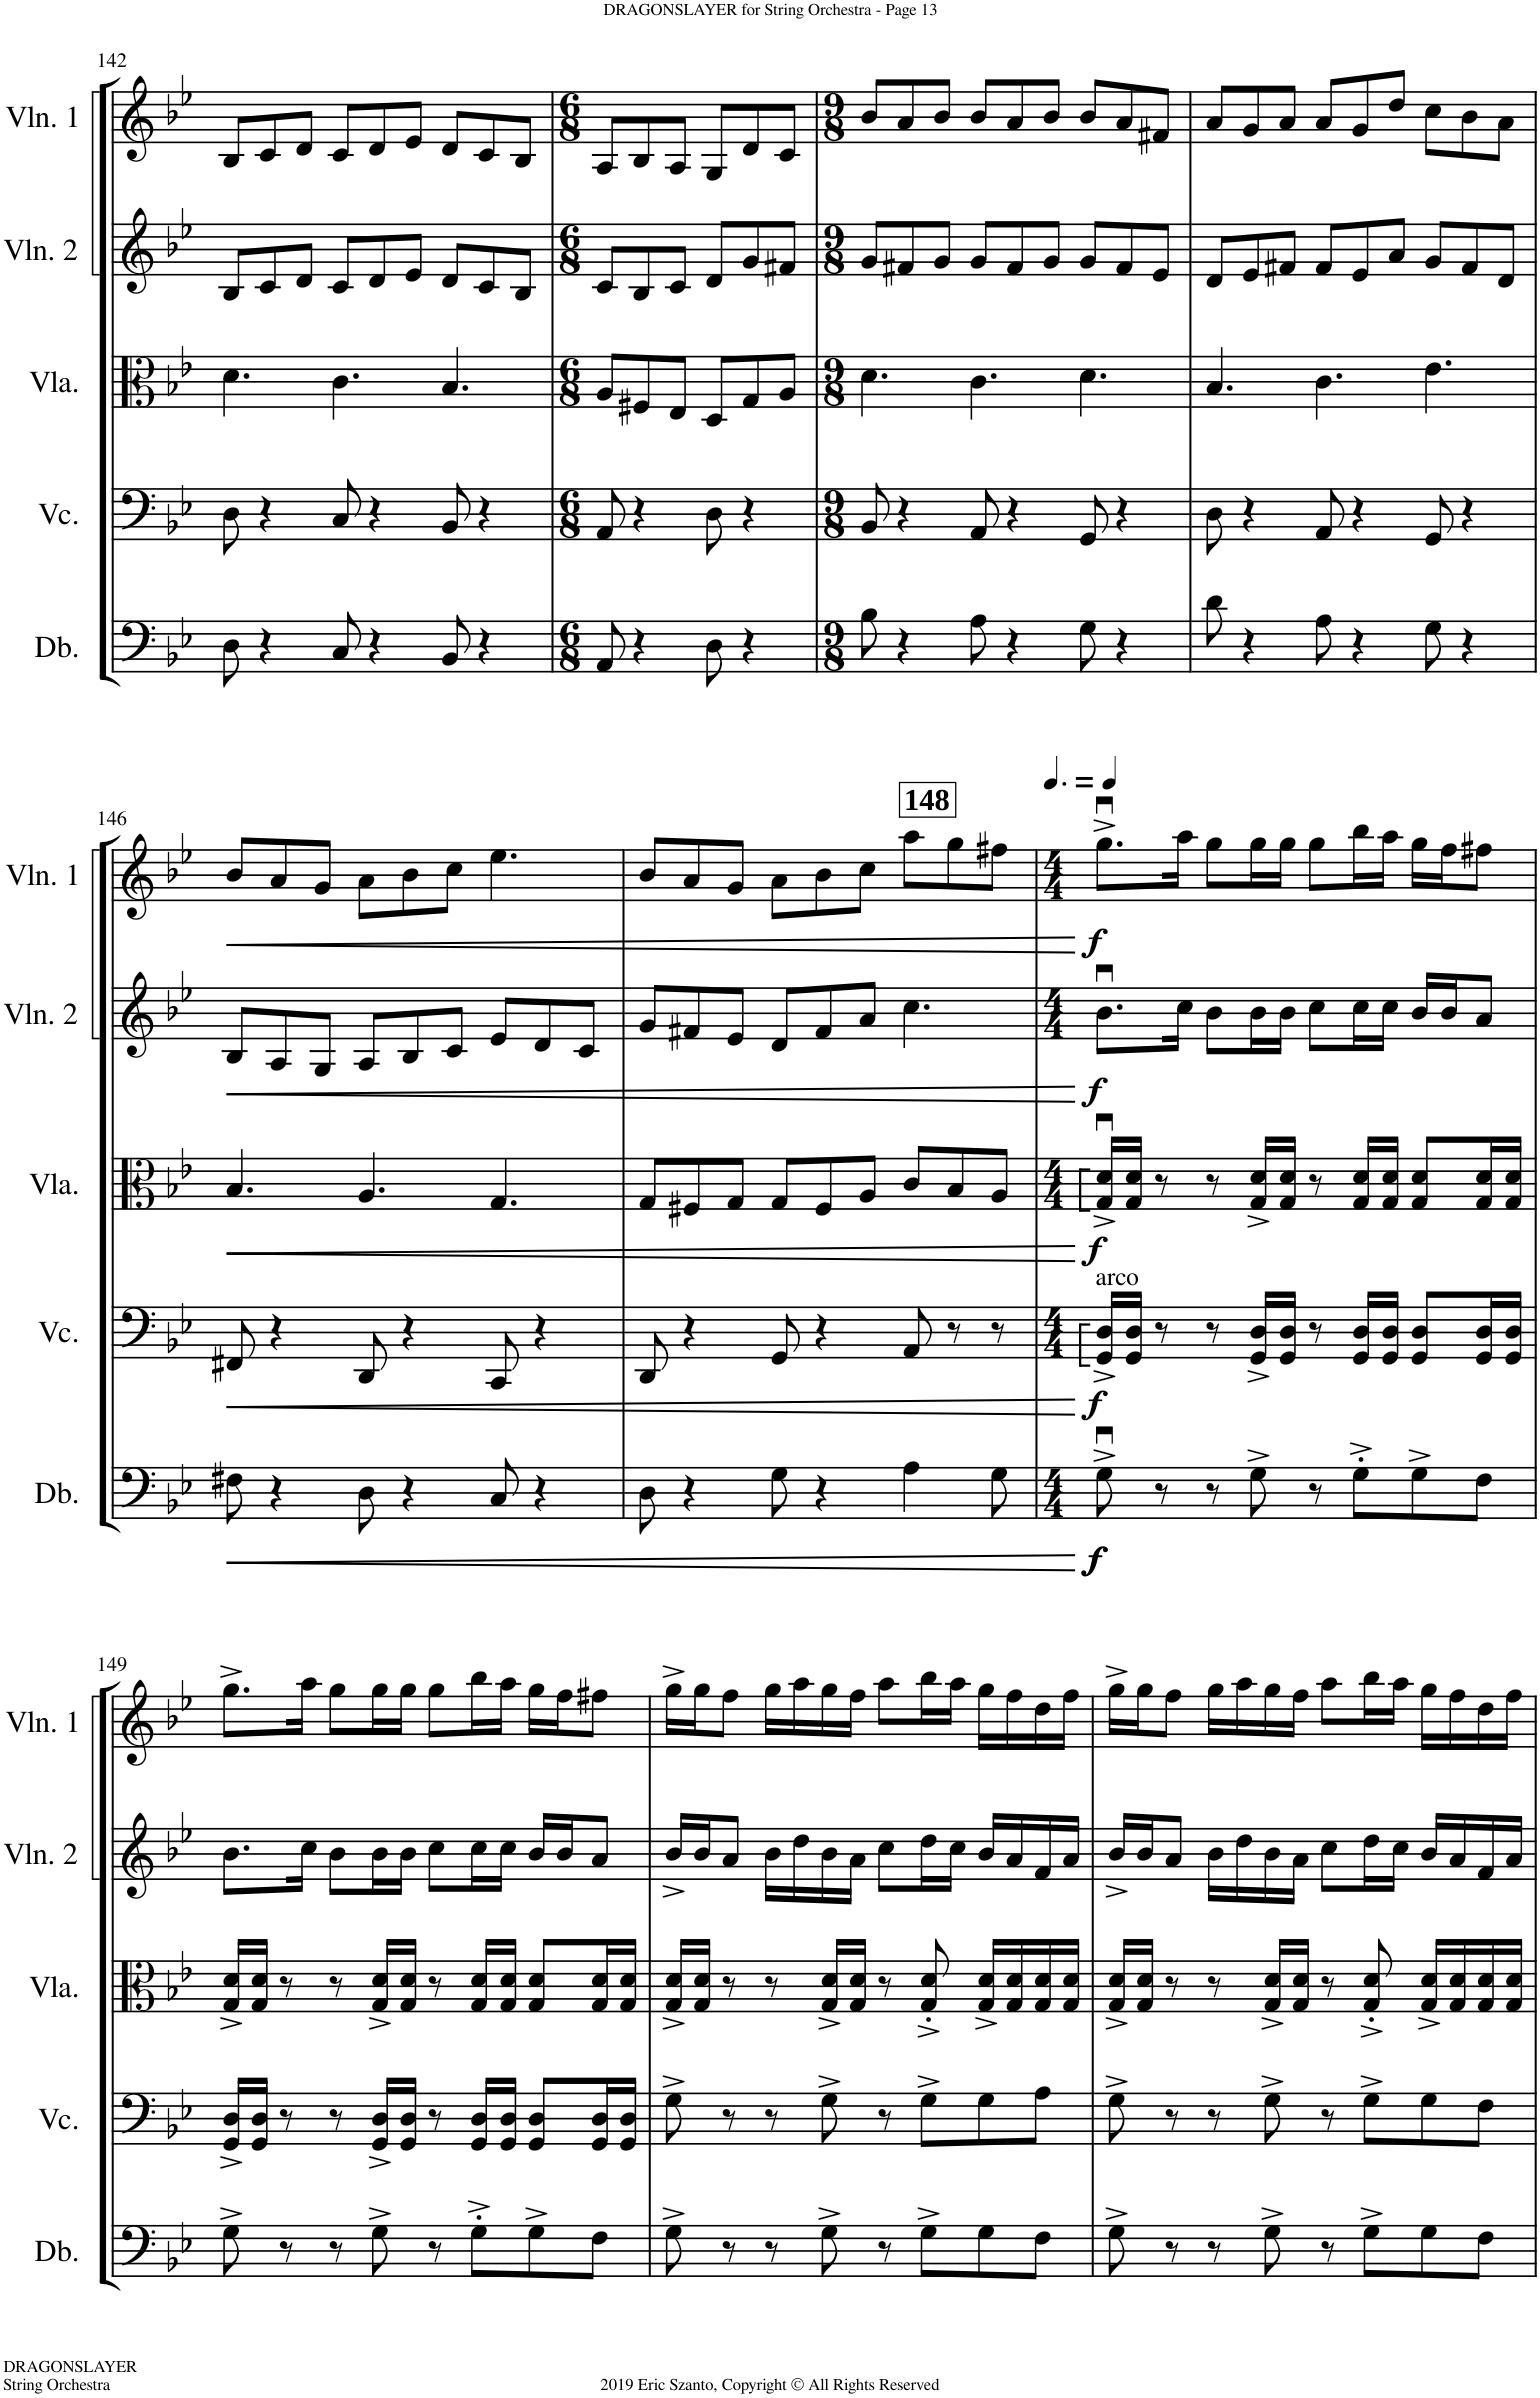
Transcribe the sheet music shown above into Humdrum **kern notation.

**kern	**dynam	**kern	**dynam	**kern	**dynam	**kern	**dynam	**kern	**dynam
*part5	*part5	*part4	*part4	*part3	*part3	*part2	*part2	*part1	*part1
*staff5	*staff5	*staff4	*staff4	*staff3	*staff3	*staff2	*staff2	*staff1	*staff1
*I"Double Bass	*	*I"Cello	*	*I"Viola	*	*I"Violin 2	*	*I"Violin 1	*
*I'Db.	*	*	*	*I'Vla.	*	*I'Vln. 2	*	*I'Vln. 1	*
!!LO:PB:g=z
*clefF4	*	*clefF4	*	*clefC3	*	*clefG2	*	*clefG2	*
*Trd7c12	*	*	*	*	*	*	*	*	*
*k[b-e-]	*	*k[b-e-]	*	*k[b-e-]	*	*k[b-e-]	*	*k[b-e-]	*
*M9/8	*	*M9/8	*	*M9/8	*	*M9/8	*	*M9/8	*
=142	=142	=142	=142	=142	=142	=142	=142	=142	=142
8D\	.	8D\	.	4.d\	.	8B-/L	.	8B-/L	.
4r	.	4r	.	.	.	8c/	.	8c/	.
.	.	.	.	.	.	8d/J	.	8d/J	.
8C/	.	8C/	.	4.c\	.	8c/L	.	8c/L	.
4r	.	4r	.	.	.	8d/	.	8d/	.
.	.	.	.	.	.	8e-/J	.	8e-/J	.
8BB-/	.	8BB-/	.	4.B-/	.	8d/L	.	8d/L	.
4r	.	4r	.	.	.	8c/	.	8c/	.
.	.	.	.	.	.	8B-/J	.	8B-/J	.
=143	=143	=143	=143	=143	=143	=143	=143	=143	=143
*M6/8	*	*M6/8	*	*M6/8	*	*M6/8	*	*M6/8	*
8AA/	.	8AA/	.	8A/L	.	8c/L	.	8A/L	.
4r	.	4r	.	8F#X/	.	8B-/	.	8B-/	.
.	.	.	.	8E-/J	.	8c/J	.	8A/J	.
8D\	.	8D\	.	8D/L	.	8d/L	.	8G/L	.
4r	.	4r	.	8G/	.	8g/	.	8d/	.
.	.	.	.	8A/J	.	8f#X/J	.	8c/J	.
=144	=144	=144	=144	=144	=144	=144	=144	=144	=144
*M9/8	*	*M9/8	*	*M9/8	*	*M9/8	*	*M9/8	*
8B-\	.	8BB-/	.	4.d\	.	8g/L	.	8b-/L	.
4r	.	4r	.	.	.	8f#X/	.	8a/	.
.	.	.	.	.	.	8g/J	.	8b-/J	.
8A\	.	8AA/	.	4.c\	.	8g/L	.	8b-/L	.
4r	.	4r	.	.	.	8f#/	.	8a/	.
.	.	.	.	.	.	8g/J	.	8b-/J	.
8G\	.	8GG/	.	4.d\	.	8g/L	.	8b-/L	.
4r	.	4r	.	.	.	8f#/	.	8a/	.
.	.	.	.	.	.	8e-/J	.	8f#X/J	.
=145	=145	=145	=145	=145	=145	=145	=145	=145	=145
8d\	.	8D\	.	4.B-/	.	8d/L	.	8a/L	.
4r	.	4r	.	.	.	8e-/	.	8g/	.
.	.	.	.	.	.	8f#X/J	.	8a/J	.
8A\	.	8AA/	.	4.c\	.	8f#/L	.	8a/L	.
4r	.	4r	.	.	.	8e-/	.	8g/	.
.	.	.	.	.	.	8a/J	.	8dd/J	.
8G\	.	8GG/	.	4.e-\	.	8g/L	.	8cc\L	.
4r	.	4r	.	.	.	8f#/	.	8b-\	.
.	.	.	.	.	.	8d/J	.	8a\J	.
!!LO:LB:g=z
=146	=146	=146	=146	=146	=146	=146	=146	=146	=146
!	!LO:HP:b	!	!LO:HP:b	!	!LO:HP:b	!	!LO:HP:b	!	!LO:HP:b
8F#X\	<	8FF#X/	<	4.B-/	<	8B-/L	<	8b-/L	<
4r	.	4r	.	.	.	8A/	.	8a/	.
.	.	.	.	.	.	8G/J	.	8g/J	.
8D\	.	8DD/	.	4.A/	.	8A/L	.	8a\L	.
4r	.	4r	.	.	.	8B-/	.	8b-\	.
.	.	.	.	.	.	8c/J	.	8cc\J	.
8C/	.	8CC/	.	4.G/	.	8e-/L	.	4.ee-\	.
4r	.	4r	.	.	.	8d/	.	.	.
.	.	.	.	.	.	8c/J	.	.	.
=147	=147	=147	=147	=147	=147	=147	=147	=147	=147
8D\	.	8DD/	.	8G/L	.	8g/L	.	8b-/L	.
4r	.	4r	.	8F#X/	.	8f#X/	.	8a/	.
.	.	.	.	8G/J	.	8e-/J	.	8g/J	.
8G\	.	8GG/	.	8G/L	.	8d/L	.	8a\L	.
4r	.	4r	.	8F#/	.	8f#/	.	8b-\	.
.	.	.	.	8A/J	.	8a/J	.	8cc\J	.
4A\	.	8AA/	.	8c/L	.	4.cc\	.	8aa\L	.
.	.	8r	.	8B-/	.	.	.	8gg\	.
8G\	.	8r	.	8A/J	.	.	.	8ff#X\J	.
.	[	.	[	.	[	.	[	.	[
=148	=148	=148	=148	=148	=148	=148	=148	=148	=148
!!LO:REH:place=s1:a:B:cj:fs=12:t=148
*M4/4	*	*M4/4	*	*M4/4	*	*M4/4	*	*M4/4	*
!	!	!LO:TX:a:t=arco	!	!	!	!	!	!	!
!	!LO:DY:b	!	!	!	!	!	!	!	!
!	!LO:DY:n=1:b	!	!LO:DY:b	!	!LO:DY:b	!	!LO:DY:b	!	!LO:DY:b
8Gu^\	f f	16GG/^ 16D/^LL	f	16G/u^ 16d/u^LL	f	8.b-u\L	f	8.ggu^\L	f
.	.	16GG/ 16D/JJ	.	16G/ 16d/JJ	.	.	.	.	.
8r	.	8r	.	8r	.	.	.	.	.
.	.	.	.	.	.	16cc\Jk	.	16aa\Jk	.
8r	.	8r	.	8r	.	8b-\L	.	8gg\L	.
8G^\	.	16GG/^ 16D/^LL	.	16G/^ 16d/^LL	.	16b-\L	.	16gg\L	.
.	.	16GG/ 16D/JJ	.	16G/ 16d/JJ	.	16b-\JJ	.	16gg\JJ	.
8r	.	8r	.	8r	.	8cc\L	.	8gg\L	.
8G'^\L	.	16GG/ 16D/LL	.	16G/ 16d/LL	.	16cc\L	.	16bb-\L	.
.	.	16GG/ 16D/JJ	.	16G/ 16d/JJ	.	16cc\JJ	.	16aa\JJ	.
8G^\	.	8GG/ 8D/L	.	8G/ 8d/L	.	16b-/LL	.	16gg\LL	.
.	.	.	.	.	.	16b-/J	.	16ff\J	.
8F\J	.	16GG/ 16D/L	.	16G/ 16d/L	.	8a/J	.	8ff#X\J	.
.	.	16GG/ 16D/JJ	.	16G/ 16d/JJ	.	.	.	.	.
!!LO:LB:g=z
=149	=149	=149	=149	=149	=149	=149	=149	=149	=149
8G^\	.	16GG/^ 16D/^LL	.	16G/^ 16d/^LL	.	8.b-\L	.	8.gg^\L	.
.	.	16GG/ 16D/JJ	.	16G/ 16d/JJ	.	.	.	.	.
8r	.	8r	.	8r	.	.	.	.	.
.	.	.	.	.	.	16cc\Jk	.	16aa\Jk	.
8r	.	8r	.	8r	.	8b-\L	.	8gg\L	.
8G^\	.	16GG/^ 16D/^LL	.	16G/^ 16d/^LL	.	16b-\L	.	16gg\L	.
.	.	16GG/ 16D/JJ	.	16G/ 16d/JJ	.	16b-\JJ	.	16gg\JJ	.
8r	.	8r	.	8r	.	8cc\L	.	8gg\L	.
8G'^\L	.	16GG/ 16D/LL	.	16G/ 16d/LL	.	16cc\L	.	16bb-\L	.
.	.	16GG/ 16D/JJ	.	16G/ 16d/JJ	.	16cc\JJ	.	16aa\JJ	.
8G^\	.	8GG/ 8D/L	.	8G/ 8d/L	.	16b-/LL	.	16gg\LL	.
.	.	.	.	.	.	16b-/J	.	16ff\J	.
8F\J	.	16GG/ 16D/L	.	16G/ 16d/L	.	8a/J	.	8ff#X\J	.
.	.	16GG/ 16D/JJ	.	16G/ 16d/JJ	.	.	.	.	.
=150	=150	=150	=150	=150	=150	=150	=150	=150	=150
8G^\	.	8G^\	.	16G/^ 16d/^LL	.	16b-^/LL	.	16gg^\LL	.
.	.	.	.	16G/ 16d/JJ	.	16b-/J	.	16gg\J	.
8r	.	8r	.	8r	.	8a/J	.	8ff\J	.
8r	.	8r	.	8r	.	16b-\LL	.	16gg\LL	.
.	.	.	.	.	.	16dd\	.	16aa\	.
8G^\	.	8G^\	.	16G/^ 16d/^LL	.	16b-\	.	16gg\	.
.	.	.	.	16G/ 16d/JJ	.	16a\JJ	.	16ff\JJ	.
8r	.	8r	.	8r	.	8cc\L	.	8aa\L	.
8G^\L	.	8G^\L	.	8G/'^ 8d/'^	.	16dd\L	.	16bb-\L	.
.	.	.	.	.	.	16cc\JJ	.	16aa\JJ	.
8G\	.	8G\	.	16G/^ 16d/^LL	.	16b-/LL	.	16gg\LL	.
.	.	.	.	16G/ 16d/	.	16a/	.	16ff\	.
8F\J	.	8A\J	.	16G/ 16d/	.	16f/	.	16dd\	.
.	.	.	.	16G/ 16d/JJ	.	16a/JJ	.	16ff\JJ	.
=151	=151	=151	=151	=151	=151	=151	=151	=151	=151
8G^\	.	8G^\	.	16G/^ 16d/^LL	.	16b-^/LL	.	16gg^\LL	.
.	.	.	.	16G/ 16d/JJ	.	16b-/J	.	16gg\J	.
8r	.	8r	.	8r	.	8a/J	.	8ff\J	.
8r	.	8r	.	8r	.	16b-\LL	.	16gg\LL	.
.	.	.	.	.	.	16dd\	.	16aa\	.
8G^\	.	8G^\	.	16G/^ 16d/^LL	.	16b-\	.	16gg\	.
.	.	.	.	16G/ 16d/JJ	.	16a\JJ	.	16ff\JJ	.
8r	.	8r	.	8r	.	8cc\L	.	8aa\L	.
8G^\L	.	8G^\L	.	8G/'^ 8d/'^	.	16dd\L	.	16bb-\L	.
.	.	.	.	.	.	16cc\JJ	.	16aa\JJ	.
8G\	.	8G\	.	16G/^ 16d/^LL	.	16b-/LL	.	16gg\LL	.
.	.	.	.	16G/ 16d/	.	16a/	.	16ff\	.
8F\J	.	8F\J	.	16G/ 16d/	.	16f/	.	16dd\	.
.	.	.	.	16G/ 16d/JJ	.	16a/JJ	.	16ff\JJ	.
=	=	=	=	=	=	=	=	=	=
*-	*-	*-	*-	*-	*-	*-	*-	*-	*-
